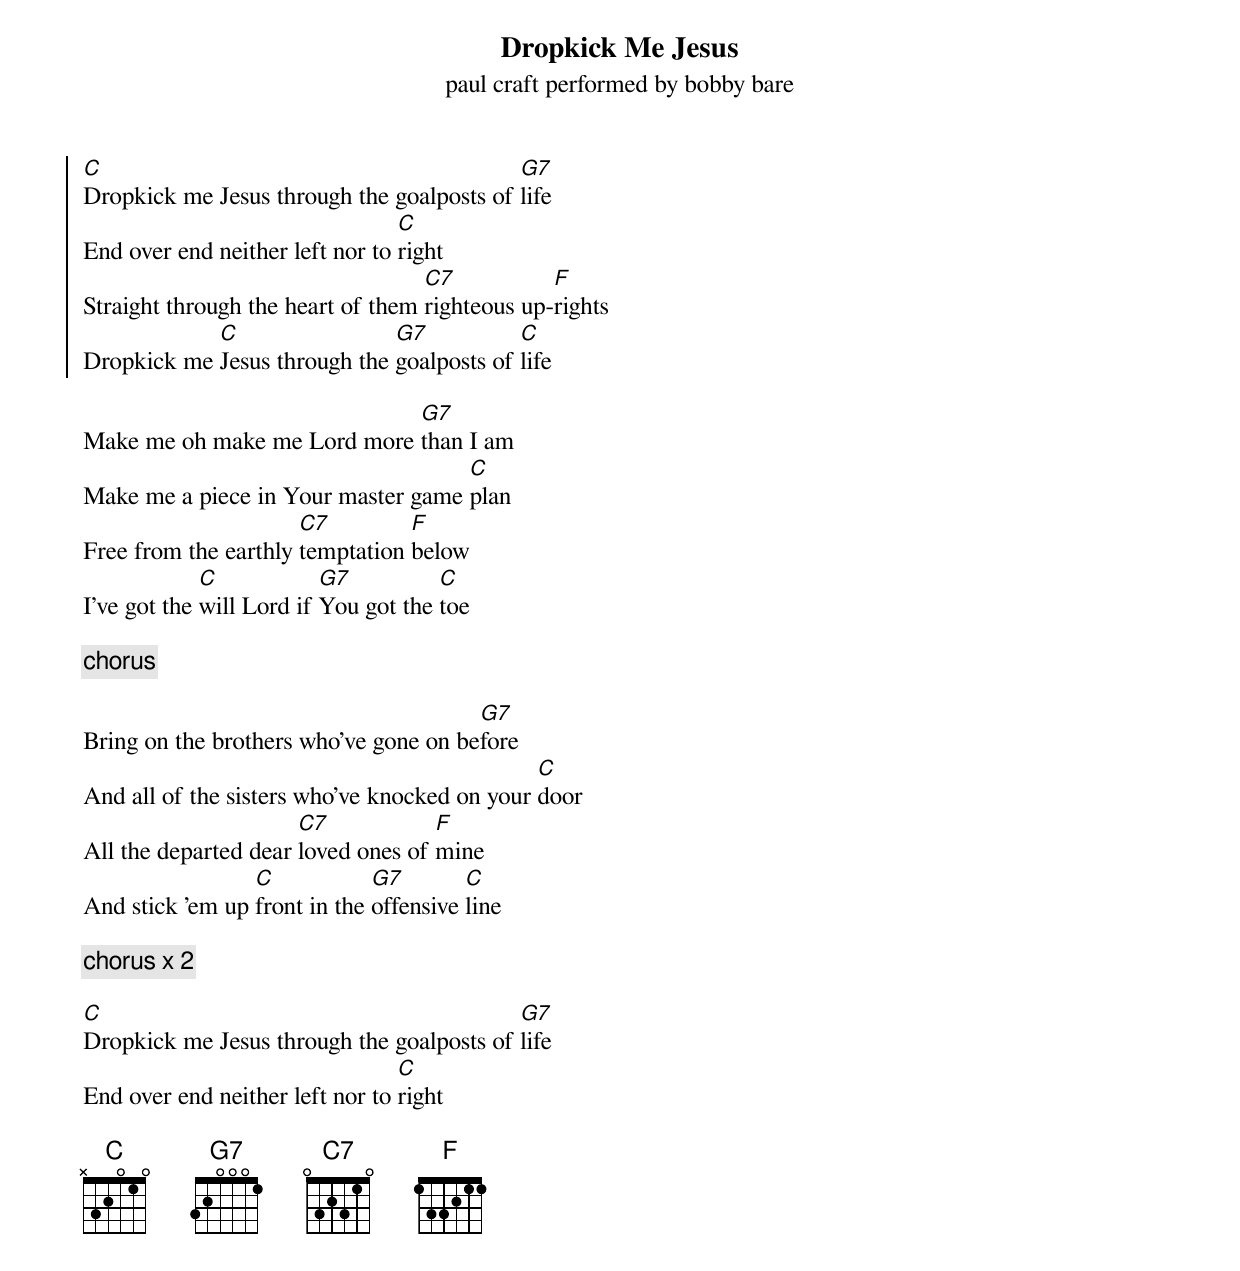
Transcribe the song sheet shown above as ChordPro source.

{title: Dropkick Me Jesus}
{subtitle: paul craft performed by bobby bare}

{soc}
[C]Dropkick me Jesus through the goalposts of [G7]life
End over end neither left nor to [C]right
Straight through the heart of them [C7]righteous up-[F]rights
Dropkick me [C]Jesus through the [G7]goalposts of [C]life
{eoc}

Make me oh make me Lord more [G7]than I am
Make me a piece in Your master game [C]plan
Free from the earthly [C7]temptation [F]below
I've got the [C]will Lord if [G7]You got the [C]toe

{c: chorus}

Bring on the brothers who've gone on be[G7]fore
And all of the sisters who've knocked on your [C]door
All the departed dear [C7]loved ones of [F]mine
And stick 'em up [C]front in the [G7]offensive [C]line

{c: chorus x 2}

[C]Dropkick me Jesus through the goalposts of [G7]life
End over end neither left nor to [C]right
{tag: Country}
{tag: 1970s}

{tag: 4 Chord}
